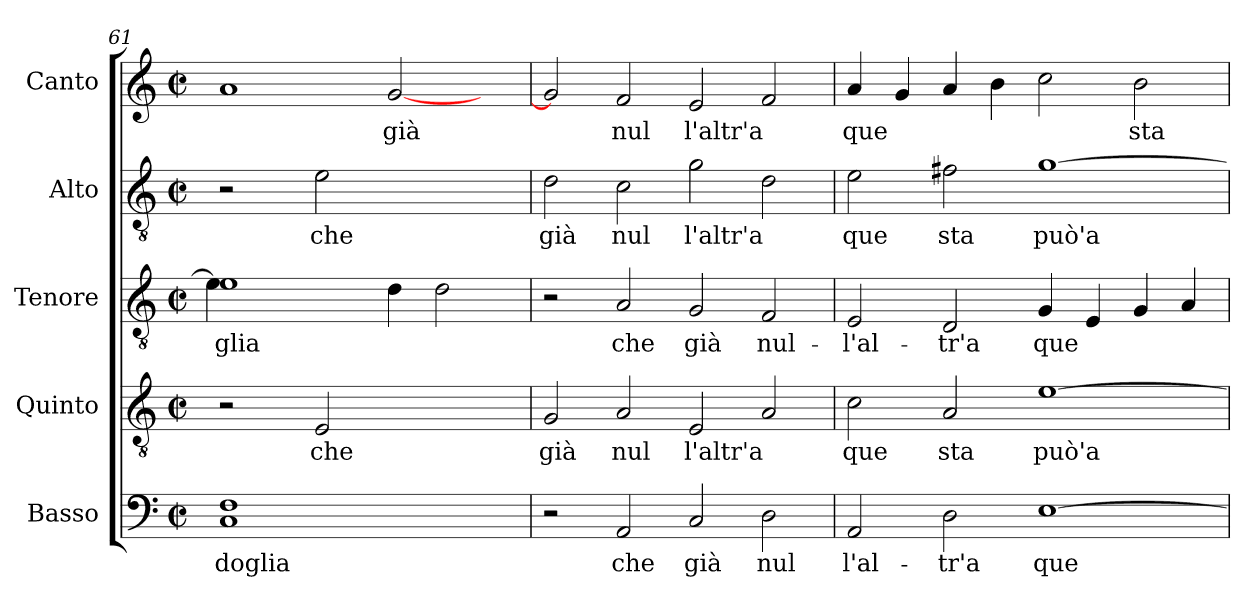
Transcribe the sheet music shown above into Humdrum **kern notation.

**kern	**text	**kern	**text	**kern	**text	**kern	**text	**kern	**text
*part5	*part5	*part4	*part4	*part3	*part3	*part2	*part2	*part1	*part1
*staff5	*staff5	*staff4	*staff4	*staff3	*staff3	*staff2	*staff2	*staff1	*staff1
*I"Basso	*	*I"Quinto	*	*I"Tenore	*	*I"Alto	*	*I"Canto	*
*clefF4	*	*clefGv2	*	*clefGv2	*	*clefGv2	*	*clefG2	*
*k[]	*	*k[]	*	*k[]	*	*k[]	*	*k[]	*
*C:	*	*C:	*	*C:	*	*C:	*	*C:	*
*M2/2	*	*M2/2	*	*M2/2	*	*M2/2	*	*M2/2	*
*met(c|)	*	*met(c|)	*	*met(c|)	*	*met(c|)	*	*met(c|)	*
=61	=61	=61	=61	=61	=61	=61	=61	=61	=61
!	!LO:LY:b:rj	!	!	!	!LO:LY:b:cj	!	!	!	!
*	*	*	*	*^	*	*	*	*	*
1F 1C	doglia	2r	.	1e	4e\]	-glia	2r	.	1a	.
.	.	.	.	.	1.ryy	.	.	.	.	.
!	!	!	!LO:LY:b:rj	!	!	!	!	!LO:LY:b:cj	!	!
.	.	2E/	che	.	.	.	2e\	che	.	.
!	!	!	!	!	!	!LO:LY:b:cj	!	!	!	!LO:LY:b:cj
2.ryy	.	2.ryy	.	4d\	.	.	2.ryy	.	[<2g/	già
!	!	!	!	!	!	!LO:LY:b:cj	!	!	!	!
.	.	.	.	2d\	.	.	.	.	.	.
.	.	.	.	.	.	.	.	.	4ryy	.
*	*	*	*	*v	*v	*	*	*	*	*
=62	=62	=62	=62	=62	=62	=62	=62	=62	=62
!	!	!	!LO:LY:b:rj	!	!	!	!LO:LY:b:cj	!	!LO:LY:b:cj
2r	.	2G/	già	2r	.	2d\	già	2g/]	.
!	!LO:LY:b:rj	!	!LO:LY:b:rj	!	!LO:LY:b:cj	!	!LO:LY:b:cj	!	!LO:LY:b:cj
2AA/	che	2A/	nul	2A/	che	2c\	nul	2f/	nul
!	!LO:LY:b:rj	!	!LO:LY:b:rj	!	!LO:LY:b:cj	!	!LO:LY:b:cj	!	!LO:LY:b:cj
2C/	già	2E/	l'altr'a	2G/	già	2g\	l'altr'a	2e/	l'altr'a
!	!LO:LY:b:rj	!	!LO:LY:b:rj	!	!LO:LY:b:cj	!	!LO:LY:b:cj	!	!LO:LY:b:cj
2D\	nul	2A/	.	2F/	nul-	2d\	.	2f/	.
!!LO:LB:g=z
=63	=63	=63	=63	=63	=63	=63	=63	=63	=63
!	!LO:LY:b:rj	!	!LO:LY:b:rj	!	!LO:LY:b:cj	!	!LO:LY:b:cj	!	!LO:LY:b:cj
2AA/	l'al-	2c\	que	2E/	-l'al-	2e\	que	4a/	que-
!	!	!	!	!	!	!	!	!	!LO:LY:b:cj
.	.	.	.	.	.	.	.	4g/	--
!	!LO:LY:b:rj	!	!LO:LY:b:rj	!	!LO:LY:b:cj	!	!LO:LY:b:cj	!	!LO:LY:b:cj
2D\	-tr'a	2A/	sta	2D/	-tr'a	2f#X\	sta	4a/	--
!	!	!	!	!	!	!	!	!	!LO:LY:b:cj
.	.	.	.	.	.	.	.	4b\	--
!	!LO:LY:b:rj	!	!LO:LY:b:rj	!	!LO:LY:b:cj	!	!LO:LY:b:cj	!	!LO:LY:b:cj
[>1E	que-	[>1e	può'a	4G/	que-	[>1g	può'a	2cc\	--
!	!	!	!	!	!LO:LY:b:cj	!	!	!	!
.	.	.	.	4E/	--	.	.	.	.
!	!	!	!	!	!LO:LY:b:cj	!	!	!	!LO:LY:b:cj
.	.	.	.	4G/	--	.	.	2b\	-sta
!	!	!	!	!	!LO:LY:b:cj	!	!	!	!
.	.	.	.	4A/	--	.	.	.	.
=	=	=	=	=	=	=	=	=	=
*-	*-	*-	*-	*-	*-	*-	*-	*-	*-
